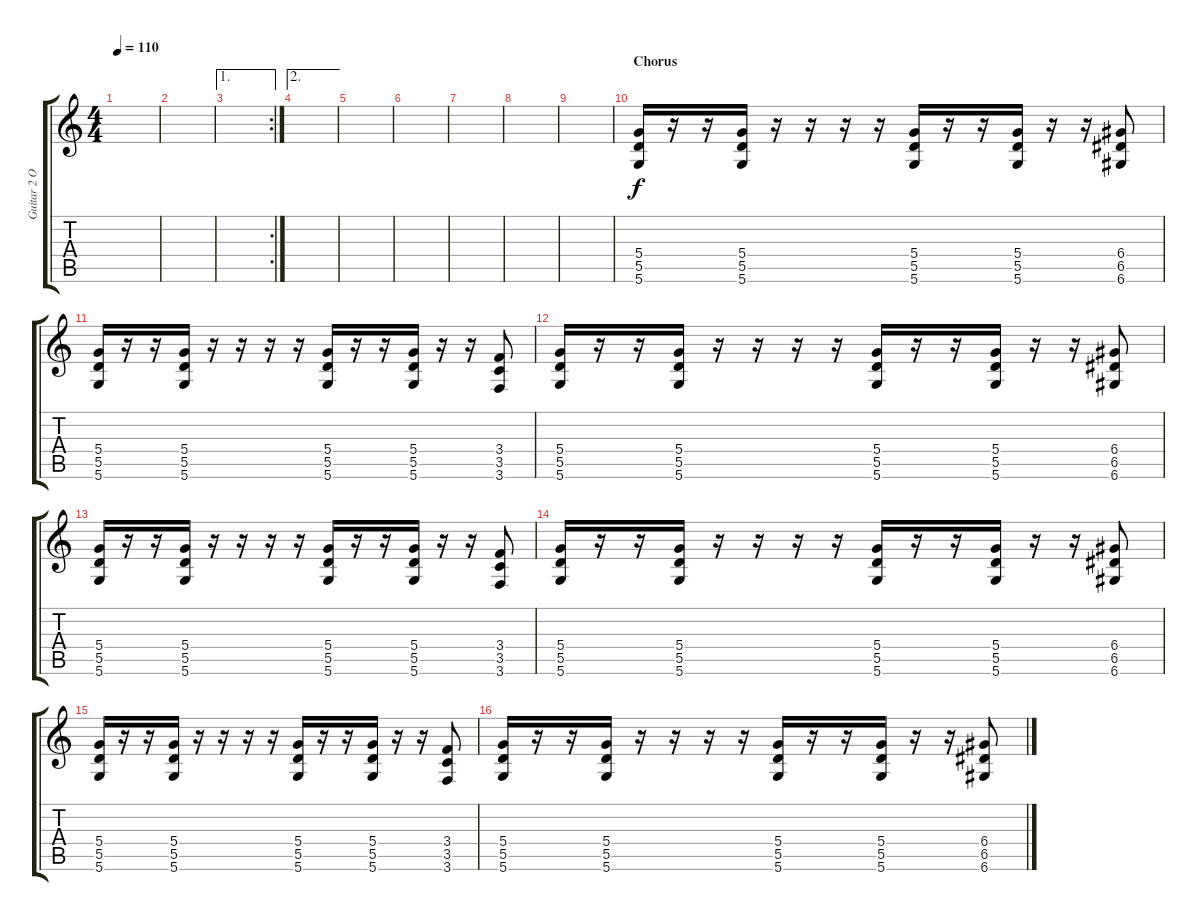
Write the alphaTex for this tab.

\track ("Guitar 2 Oct" "Guitar 2 O") {instrument overdrivenguitar}
\staff {score tabs}
\tuning (E4 B3 G3 D3 A2 D2) {hide}
\ts (4 4)
\tempo 110
\clef g2
\ks c
|
|
\ae 1
\rc 2
|
\ae 2
|
|
|
|
|
|
\section ("" "Chorus")
(5.4 5.5 5.6).16 r.16 r.16 (5.4 5.5 5.6).16 r.16 r.16 r.16 r.16 (5.4 5.5 5.6).16 r.16 r.16 (5.4 5.5 5.6).16 r.16 r.16 (6.4 6.5 6.6).8 |
(5.4 5.5 5.6).16 r.16 r.16 (5.4 5.5 5.6).16 r.16 r.16 r.16 r.16 (5.4 5.5 5.6).16 r.16 r.16 (5.4 5.5 5.6).16 r.16 r.16 (3.4 3.5 3.6).8 |
(5.4 5.5 5.6).16 r.16 r.16 (5.4 5.5 5.6).16 r.16 r.16 r.16 r.16 (5.4 5.5 5.6).16 r.16 r.16 (5.4 5.5 5.6).16 r.16 r.16 (6.4 6.5 6.6).8 |
(5.4 5.5 5.6).16 r.16 r.16 (5.4 5.5 5.6).16 r.16 r.16 r.16 r.16 (5.4 5.5 5.6).16 r.16 r.16 (5.4 5.5 5.6).16 r.16 r.16 (3.4 3.5 3.6).8 |
(5.4 5.5 5.6).16 r.16 r.16 (5.4 5.5 5.6).16 r.16 r.16 r.16 r.16 (5.4 5.5 5.6).16 r.16 r.16 (5.4 5.5 5.6).16 r.16 r.16 (6.4 6.5 6.6).8 |
(5.4 5.5 5.6).16 r.16 r.16 (5.4 5.5 5.6).16 r.16 r.16 r.16 r.16 (5.4 5.5 5.6).16 r.16 r.16 (5.4 5.5 5.6).16 r.16 r.16 (3.4 3.5 3.6).8 |
(5.4 5.5 5.6).16 r.16 r.16 (5.4 5.5 5.6).16 r.16 r.16 r.16 r.16 (5.4 5.5 5.6).16 r.16 r.16 (5.4 5.5 5.6).16 r.16 r.16 (6.4 6.5 6.6).8
